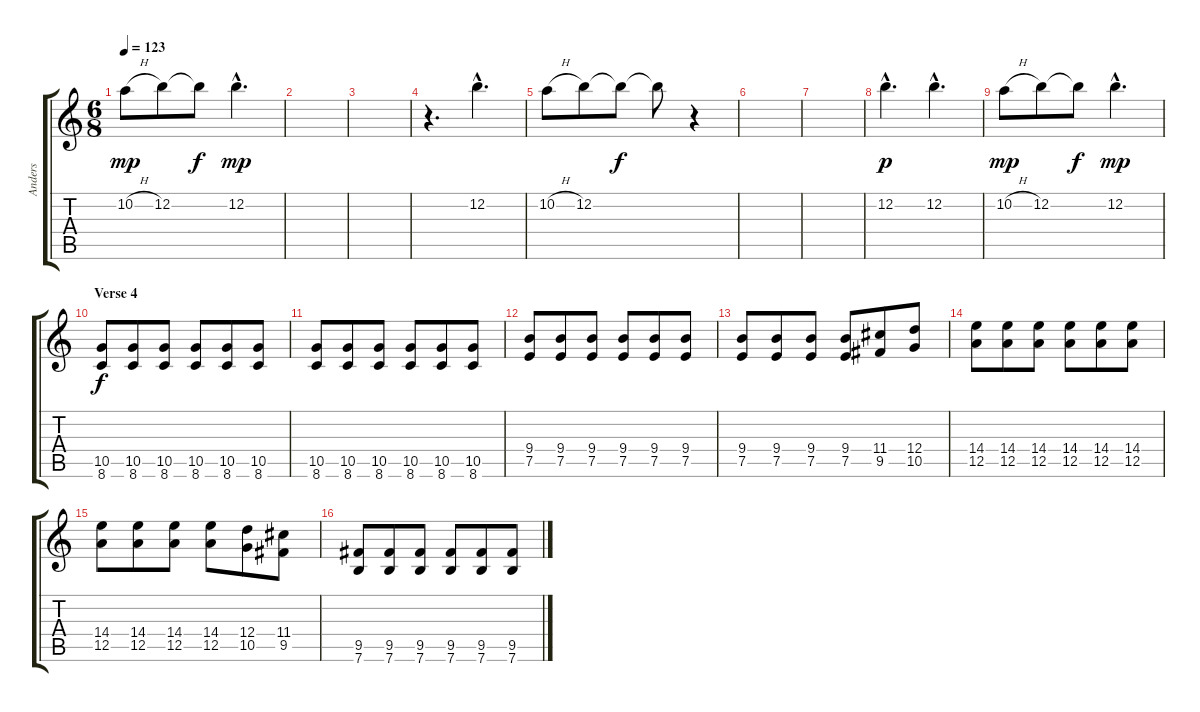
\track ("Anders" "Anders") {instrument distortionguitar}
\staff {score tabs}
\tuning (E4 B3 G3 D3 A2 E2) {hide}
\ts (6 8)
\tempo 123
\clef g2
\ks c
10.2{h}.8{dy mp} 12.2.8 12.2{t}.8{dy f} 12.2{hac}.4{d dy mp} |
|
|
r.4{d} 12.2{hac}.4{d} |
10.2{h}.8 12.2.8 12.2{t}.8{dy f} 12.2{t}.8 r.4 |
|
|
12.2{hac}.4{d dy p} 12.2{hac}.4{d} |
10.2{h}.8{dy mp} 12.2.8 12.2{t}.8{dy f} 12.2{hac}.4{d dy mp} |
\section ("" "Verse 4 ")
(10.5 8.6).8{dy f volume 13 instrument distortionguitar} (10.5 8.6).8 (10.5 8.6).8 (10.5 8.6).8 (10.5 8.6).8 (10.5 8.6).8 |
(10.5 8.6).8 (10.5 8.6).8 (10.5 8.6).8 (10.5 8.6).8 (10.5 8.6).8 (10.5 8.6).8 |
(9.4 7.5).8 (9.4 7.5).8 (9.4 7.5).8 (9.4 7.5).8 (9.4 7.5).8 (9.4 7.5).8 |
(9.4 7.5).8 (9.4 7.5).8 (9.4 7.5).8 (9.4 7.5).8 (11.4 9.5).8 (12.4 10.5).8 |
(14.4 12.5).8 (14.4 12.5).8 (14.4 12.5).8 (14.4 12.5).8 (14.4 12.5).8 (14.4 12.5).8 |
(14.4 12.5).8 (14.4 12.5).8 (14.4 12.5).8 (14.4 12.5).8 (12.4 10.5).8 (11.4 9.5).8 |
(9.5 7.6).8 (9.5 7.6).8 (9.5 7.6).8 (9.5 7.6).8 (9.5 7.6).8 (9.5 7.6).8
